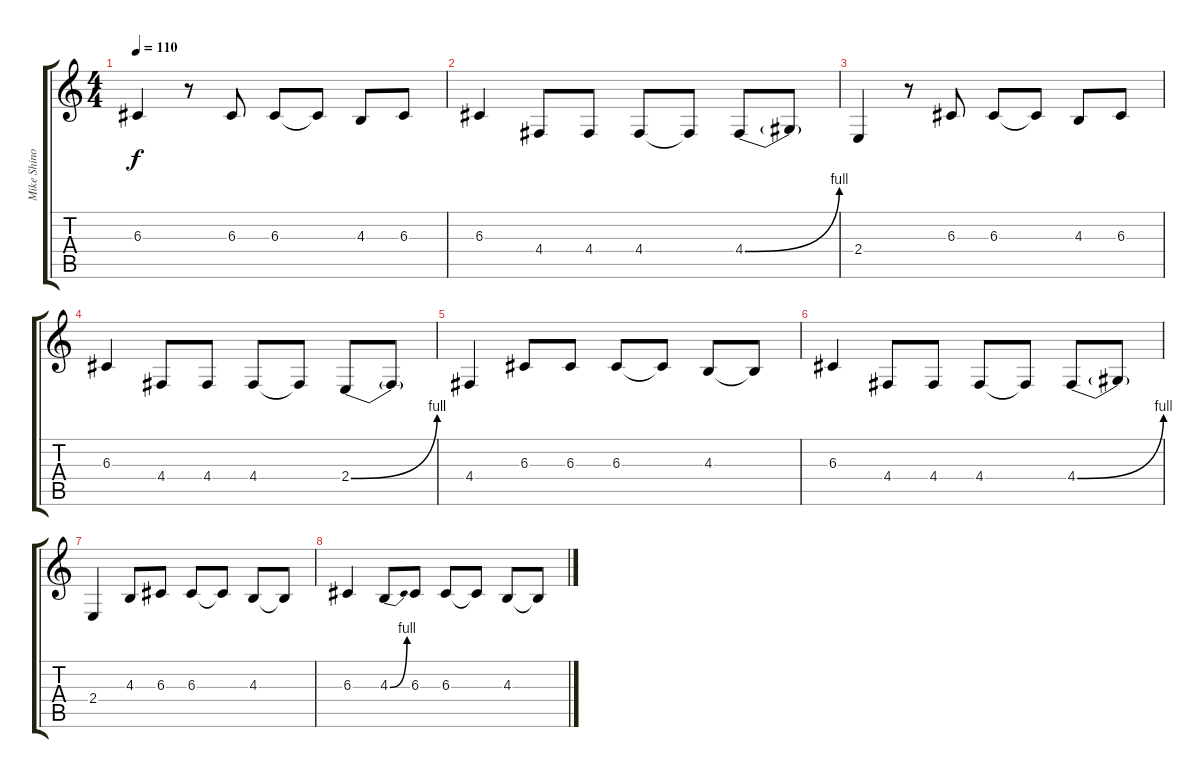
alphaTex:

\track ("Mike Shinoda (Chorus)" "Mike Shino") {instrument harmonica}
\staff {score tabs}
\tuning (E4 B3 G3 D3 A2 E2) {hide}
\ts (4 4)
\tempo 110
\clef g2
\ks c
6.3.4{dy f} r.8 6.3.8 6.3.8 6.3{t}.8 4.3.8 6.3.8 |
6.3.4 4.4.8 4.4.8 4.4.8 4.4{t}.8 4.4{be (bend 0 0 60 4)}.8 4.4{t}.8 |
2.4.4 r.8 6.3.8 6.3.8 6.3{t}.8 4.3.8 6.3.8 |
6.3.4 4.4.8 4.4.8 4.4.8 4.4{t}.8 2.4{be (bend 0 0 60 4)}.8 2.4{t}.8 |
4.4.4 6.3.8 6.3.8 6.3.8 6.3{t}.8 4.3.8 4.3{t}.8 |
6.3.4 4.4.8 4.4.8 4.4.8 4.4{t}.8 4.4{be (bend 0 0 60 4)}.8 4.4{t}.8 |
2.4.4 4.3.8 6.3.8 6.3.8 6.3{t}.8 4.3.8 4.3{t}.8 |
6.3.4 4.3{be (bend 0 0 60 4)}.8 6.3.8 6.3.8 6.3{t}.8 4.3.8 4.3{t}.8
